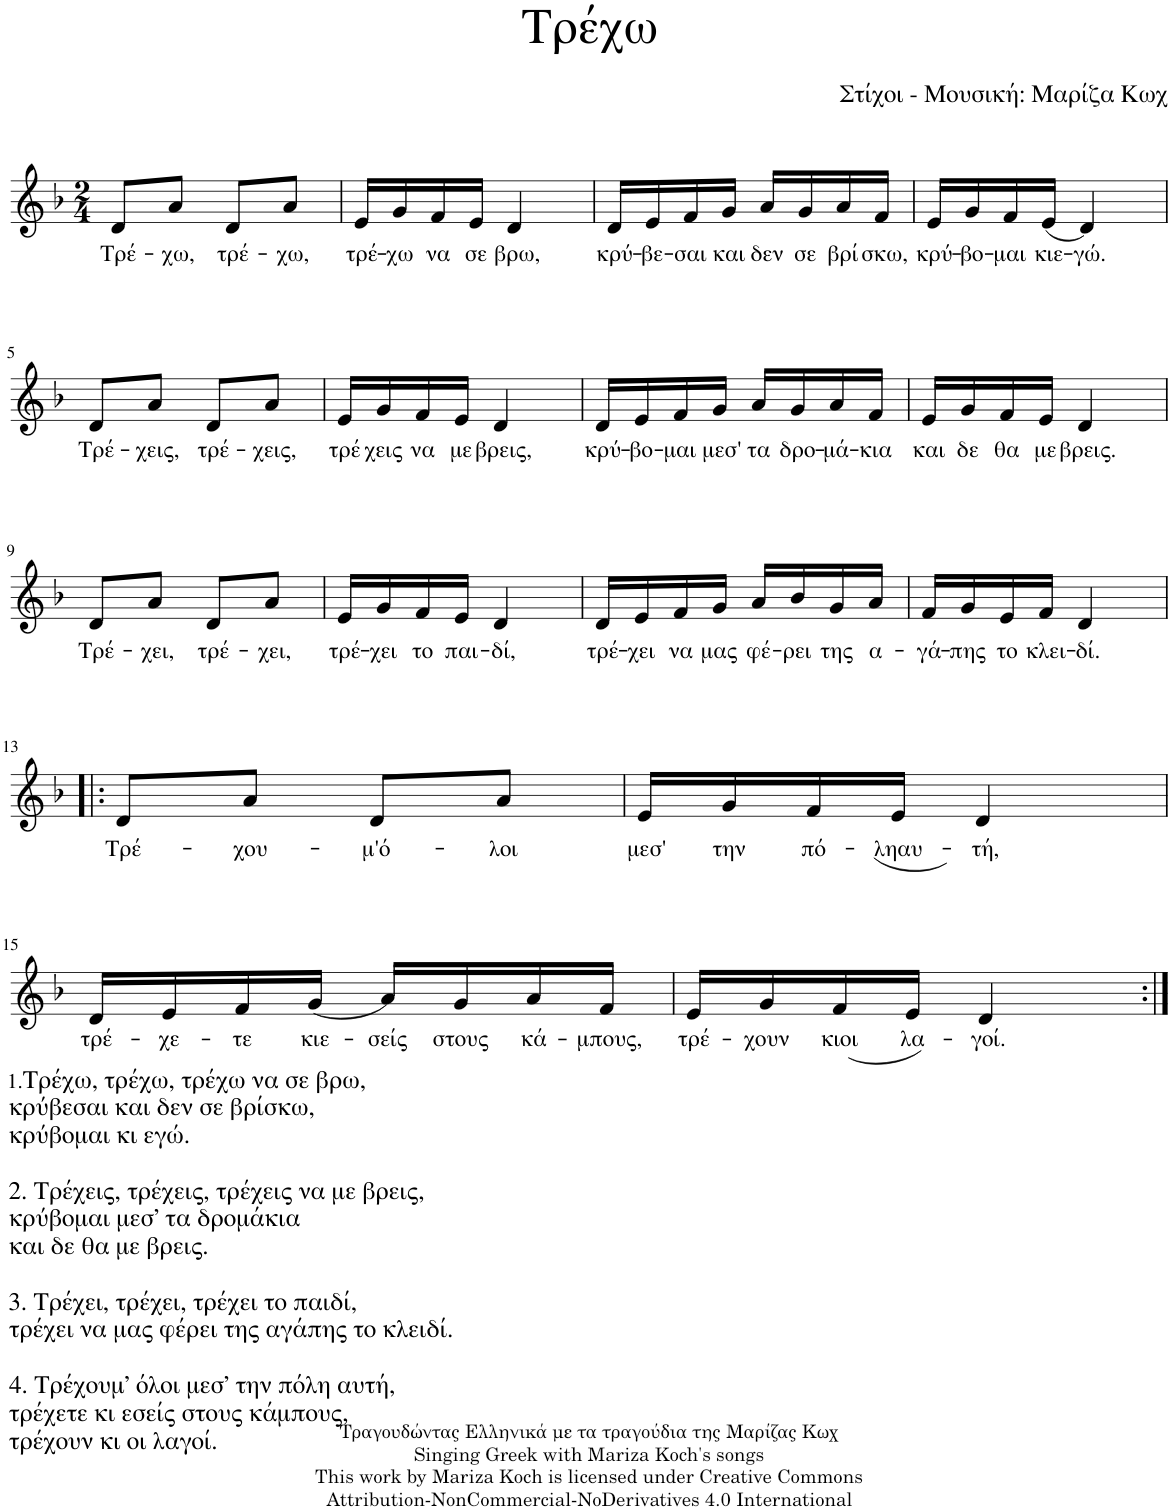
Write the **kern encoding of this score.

**kern	**text
*part1	*part1
*staff1	*staff1
*I"Φωνή	*
*clefG2	*
*k[b-]	*
*M2/4	*
=1	=1
!	!LO:LY:b
8d/L	Τρέ-
!	!LO:LY:b
8a/J	-χω,
!	!LO:LY:b
8d/L	τρέ-
!	!LO:LY:b
8a/J	-χω,
=2	=2
!	!LO:LY:b
16e/LL	τρέ-
!	!LO:LY:b
16g/	-χω
!	!LO:LY:b
16f/	να
!	!LO:LY:b
16e/JJ	σε
!	!LO:LY:b
4d/	βρω,
=3	=3
!	!LO:LY:b
16d/LL	κρύ-
!	!LO:LY:b
16e/	-βε-
!	!LO:LY:b
16f/	-σαι
!	!LO:LY:b
16g/JJ	και
!	!LO:LY:b
16a/LL	δεν
!	!LO:LY:b
16g/	σε
!	!LO:LY:b
16a/	βρί-
!	!LO:LY:b
16f/JJ	-σκω,
=4	=4
!	!LO:LY:b
16e/LL	κρύ-
!	!LO:LY:b
16g/	-βο-
!	!LO:LY:b
16f/	-μαι
!	!LO:LY:b
(16e/JJ	κιε-
!	!LO:LY:b
4d/)	-γώ.
!!LO:LB:g=z
=5	=5
!	!LO:LY:b
8d/L	Τρέ-
!	!LO:LY:b
8a/J	-χεις,
!	!LO:LY:b
8d/L	τρέ-
!	!LO:LY:b
8a/J	-χεις,
=6	=6
!	!LO:LY:b
16e/LL	τρέ-
!	!LO:LY:b
16g/	-χεις
!	!LO:LY:b
16f/	να
!	!LO:LY:b
16e/JJ	με
!	!LO:LY:b
4d/	βρεις,
=7	=7
!	!LO:LY:b
16d/LL	κρύ-
!	!LO:LY:b
16e/	-βο-
!	!LO:LY:b
16f/	-μαι
!	!LO:LY:b
16g/JJ	μεσ'
!	!LO:LY:b
16a/LL	τα
!	!LO:LY:b
16g/	δρο-
!	!LO:LY:b
16a/	-μά-
!	!LO:LY:b
16f/JJ	-κια
=8	=8
!	!LO:LY:b
16e/LL	και
!	!LO:LY:b
16g/	δε
!	!LO:LY:b
16f/	θα
!	!LO:LY:b
16e/JJ	με
!	!LO:LY:b
4d/	βρεις.
!!LO:LB:g=z
=9	=9
!	!LO:LY:b
8d/L	Τρέ-
!	!LO:LY:b
8a/J	-χει,
!	!LO:LY:b
8d/L	τρέ-
!	!LO:LY:b
8a/J	-χει,
=10	=10
!	!LO:LY:b
16e/LL	τρέ-
!	!LO:LY:b
16g/	-χει
!	!LO:LY:b
16f/	το
!	!LO:LY:b
16e/JJ	παι-
!	!LO:LY:b
4d/	-δί,
=11	=11
!	!LO:LY:b
16d/LL	τρέ-
!	!LO:LY:b
16e/	-χει
!	!LO:LY:b
16f/	να
!	!LO:LY:b
16g/JJ	μας
!	!LO:LY:b
16a/LL	φέ-
!	!LO:LY:b
16b-/	-ρει
!	!LO:LY:b
16g/	της
!	!LO:LY:b
16a/JJ	α-
=12	=12
!	!LO:LY:b
16f/LL	-γά-
!	!LO:LY:b
16g/	-πης
!	!LO:LY:b
16e/	το
!	!LO:LY:b
16f/JJ	κλει-
!	!LO:LY:b
4d/	-δί.
!!LO:LB:g=z
=13!|:	=13!|:
!	!LO:LY:b
8d/L	Τρέ-
!	!LO:LY:b
8a/J	-χου-
!	!LO:LY:b
8d/L	-μ'ό-
!	!LO:LY:b
8a/J	-λοι
=14	=14
!	!LO:LY:b
16e/LL	μεσ'
!	!LO:LY:b
16g/	την
!	!LO:LY:b
16f/	πό-
!	!LO:LY:b
16e/JJ	-ληαυ-
!	!LO:LY:b
4d/	-τή,
!!LO:LB:g=z
=15	=15
!	!LO:LY:b
16d/LL	τρέ-
!	!LO:LY:b
16e/	-χε-
!	!LO:LY:b
16f/	-τε
!	!LO:LY:b
(16g/JJ	κιε-
!	!LO:LY:b
16a/LL)	-σείς
!	!LO:LY:b
16g/	στους
!	!LO:LY:b
16a/	κά-
!	!LO:LY:b
16f/JJ	-μπους,
=16	=16
!	!LO:LY:b
(16e/LL	τρέ-
!	!LO:LY:b
16g/)	-χουν
!	!LO:LY:b
(16f/	κιοι
!	!LO:LY:b
16e/JJ)	λα-
!LO:TX:b:t=1.	!
!LO:TX:b:t=Τρέχω, τρέχω, τρέχω να σε βρω,	!
!LO:TX:b:t=κρύβεσαι και δεν σε βρίσκω,	!
!LO:TX:b:t=κρύβομαι κι εγώ.	!
!LO:TX:b:t=2. Τρέχεις, τρέχεις, τρέχεις να με βρεις,	!
!LO:TX:b:t=κρύβομαι μεσ’ τα δρομάκια	!
!LO:TX:b:t=και δε θα με βρεις.	!
!LO:TX:b:t=3. Τρέχει, τρέχει, τρέχει το παιδί,	!
!LO:TX:b:t=τρέχει να μας φέρει της αγάπης το κλειδί.	!
!LO:TX:b:t=4. Τρέχουμ’ όλοι μεσ’ την πόλη αυτή,	!
!LO:TX:b:t=τρέχετε κι εσείς στους κάμπους,	!
!LO:TX:b:t=τρέχουν κι οι λαγοί.	!
!	!LO:LY:b
4d/	-γοί.
=:|!	=:|!
*-	*-
